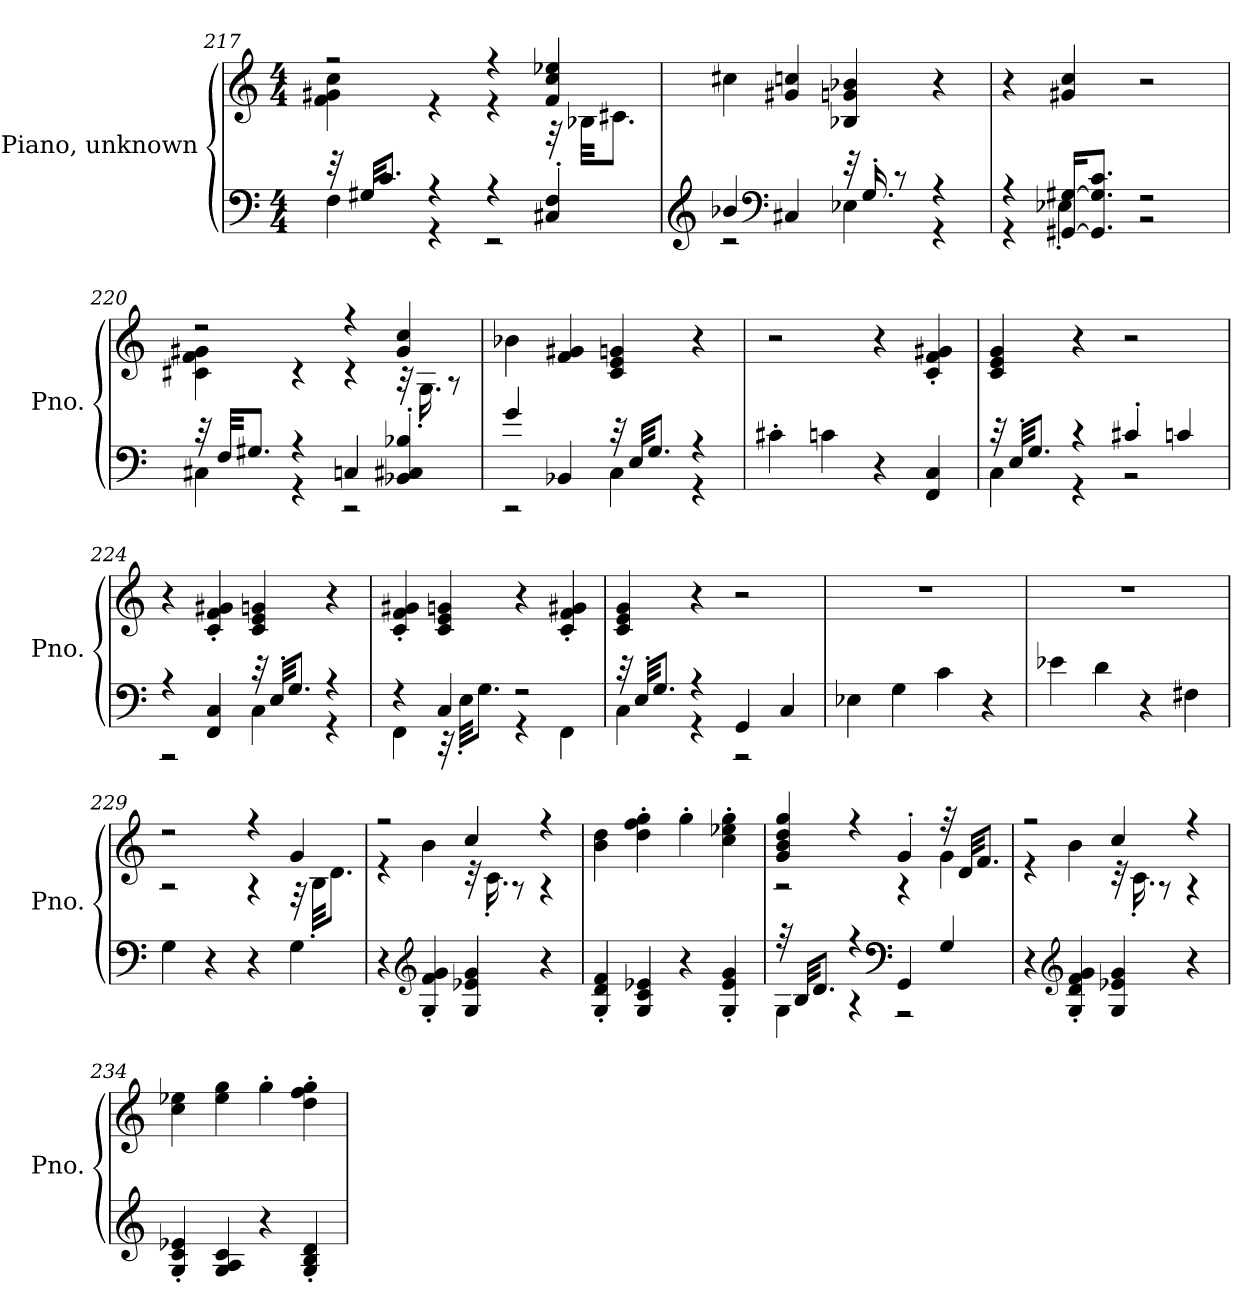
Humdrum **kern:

**kern	**kern
*part1	*part1
*staff2	*staff1
*I"Piano, unknown	*
*I'Pno.	*
*clefF4	*clefG2
*k[]	*k[]
*M4/4	*M4/4
=217	=217
*^	*^
32r	4F\	2r	4f\ 4g#X\ 4cc\
32G#X/KKL	.	.	.
8.c/J	.	.	.
4r	4r	.	4r
4r	2r	4r	4r
4C#X/' 4F/'	.	4f/ 4cc/ 4ee-X/	32r
.	.	.	32B-X\KKL
.	.	.	8.c#X\J
*	*	*v	*v
=218	=218	=218
*clefG2	*	*
4b-X/	2r	4cc#X\
*clefF4	*	*
4C#X/	.	4g#X/ 4ccn/
32r	4E-X\	4B-X/ 4gn/ 4b-X/
16.G'/	.	.
8r	.	.
4r	4r	4r
!!LO:LB:g=z
=219	=219	=219
4r	4r	4r
[16GG#X/ [16G#X/KL	4E-X'\	4g#X/ 4cc/
8.GG#/] 8.G#/] 8.c/J	.	.
2r	2r	2r
=220	=220	=220
*	*	*^
32r	4C#X\	2r	4c#X\ 4f\ 4g#X\
32F/KKL	.	.	.
8.G#X/J	.	.	.
4r	4r	.	4r
4Cn/	2r	4r	4r
4BB-X/' 4C#X/' 4B-X/'	.	4g#/ 4cc/	32r
.	.	.	16.G'\
.	.	.	8r
*	*	*v	*v
=221	=221	=221
4g/	2r	4b-X\
4BB-X/	.	4f/ 4g#X/
32r	4C\	4c/ 4e/ 4gn/
32E/KKL	.	.
8.G/J	.	.
4r	4r	4r
*v	*v	*
=222	=222
4c#X'\	2r
4cn\	.
4r	4r
4FF/ 4C/	4c/' 4f/' 4g#X/'
!!LO:LB:g=z
=223	=223
*^	*
32r	4C\	4c/ 4e/ 4g/
32E'/KKL	.	.
8.G/J	.	.
4r	4r	4r
4c#X'/	2r	2r
4cn/	.	.
=224	=224	=224
4r	2r	4r
4FF/ 4C/	.	4c/' 4f/' 4g#X/'
32r	4C\	4c/ 4e/ 4gn/
32E'/KKL	.	.
8.G/J	.	.
4r	4r	4r
=225	=225	=225
4r	4FF\	4c/' 4f/' 4g#X/'
4C/	32r	4c/ 4e/ 4gn/
.	32E'\KKL	.
.	8.G\J	.
2r	4r	4r
.	4FF\	4c/' 4f/' 4g#X/'
=226	=226	=226
32r	4C\	4c/ 4e/ 4g/
32E'/KKL	.	.
8.G/J	.	.
4r	4r	4r
4GG/	2r	2r
4C/	.	.
*v	*v	*
=227	=227
4E-X\	1r
4G\	.
4c\	.
4r	.
=228	=228
4e-X\	1r
4d\	.
4r	.
4F#X\	.
!!LO:LB:g=z
=229	=229
*	*^
4G\	2r	2r
4r	.	.
4r	4r	4r
4G\	4g/	32r
.	.	32B'\KKL
.	.	8.d\J
=230	=230	=230
4r	2r	4r
*clefG2	*	*
4G/' 4f/' 4g/'	.	4b\
4G/ 4e-X/ 4g/	4cc/	32r
.	.	16.c'\
.	.	8r
4r	4r	4r
*	*v	*v
=231	=231
4G/' 4d/' 4f/'	4b\ 4dd\
4G/ 4c/ 4e-X/	4dd\' 4ff\' 4gg\'
4r	4gg'\
4G/' 4e-/' 4g/'	4cc\' 4ee-X\' 4gg\'
=232	=232
*^	*^
32r	4G\	4g/ 4b/ 4dd/ 4gg/	2r
32B/KKL	.	.	.
8.d/J	.	.	.
4r	4r	4r	.
*clefF4	*	*	*
4GG/	2r	4g'/	4r
4G/	.	32r	4g\
.	.	32d/KKL	.
.	.	8.f/J	.
*v	*v	*	*
=233	=233	=233
4r	2r	4r
*clefG2	*	*
4G/' 4d/' 4f/' 4g/'	.	4b\
4G/ 4e-X/ 4g/	4cc/	32r
.	.	16.c'\
.	.	8r
4r	4r	4r
*	*v	*v
!!LO:LB:g=z
=234	=234
4G/' 4c/' 4e-X/'	4cc\ 4ee-X\
4G/ 4A/ 4c/	4ee-\ 4gg\
4r	4gg'\
4G/' 4B/' 4d/'	4dd\' 4ff\' 4gg\'
=	=
*-	*-
